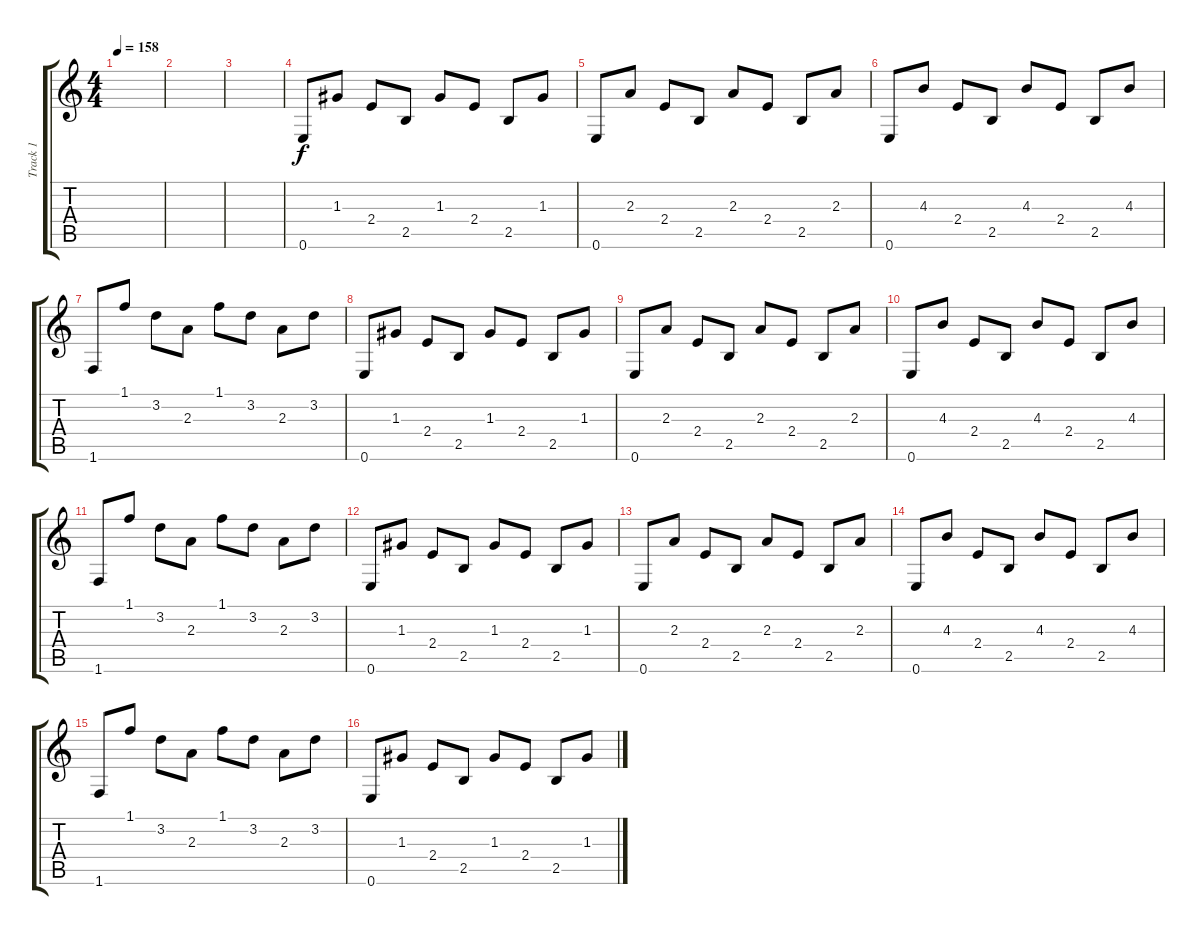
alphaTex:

\track ("Track 1" "Track 1") {instrument overdrivenguitar}
\staff {score tabs}
\tuning (E4 B3 G3 D3 A2 E2) {hide}
\ts (4 4)
\tempo 158
\clef g2
\ks c
|
|
|
0.6.8 1.3.8 2.4.8 2.5.8 1.3.8 2.4.8 2.5.8 1.3.8 |
0.6.8 2.3.8 2.4.8 2.5.8 2.3.8 2.4.8 2.5.8 2.3.8 |
0.6.8 4.3.8 2.4.8 2.5.8 4.3.8 2.4.8 2.5.8 4.3.8 |
1.6.8 1.1.8 3.2.8 2.3.8 1.1.8 3.2.8 2.3.8 3.2.8 |
0.6.8 1.3.8 2.4.8 2.5.8 1.3.8 2.4.8 2.5.8 1.3.8 |
0.6.8 2.3.8 2.4.8 2.5.8 2.3.8 2.4.8 2.5.8 2.3.8 |
0.6.8 4.3.8 2.4.8 2.5.8 4.3.8 2.4.8 2.5.8 4.3.8 |
1.6.8 1.1.8 3.2.8 2.3.8 1.1.8 3.2.8 2.3.8 3.2.8 |
0.6.8 1.3.8 2.4.8 2.5.8 1.3.8 2.4.8 2.5.8 1.3.8 |
0.6.8 2.3.8 2.4.8 2.5.8 2.3.8 2.4.8 2.5.8 2.3.8 |
0.6.8 4.3.8 2.4.8 2.5.8 4.3.8 2.4.8 2.5.8 4.3.8 |
1.6.8 1.1.8 3.2.8 2.3.8 1.1.8 3.2.8 2.3.8 3.2.8 |
0.6.8 1.3.8 2.4.8 2.5.8 1.3.8 2.4.8 2.5.8 1.3.8
